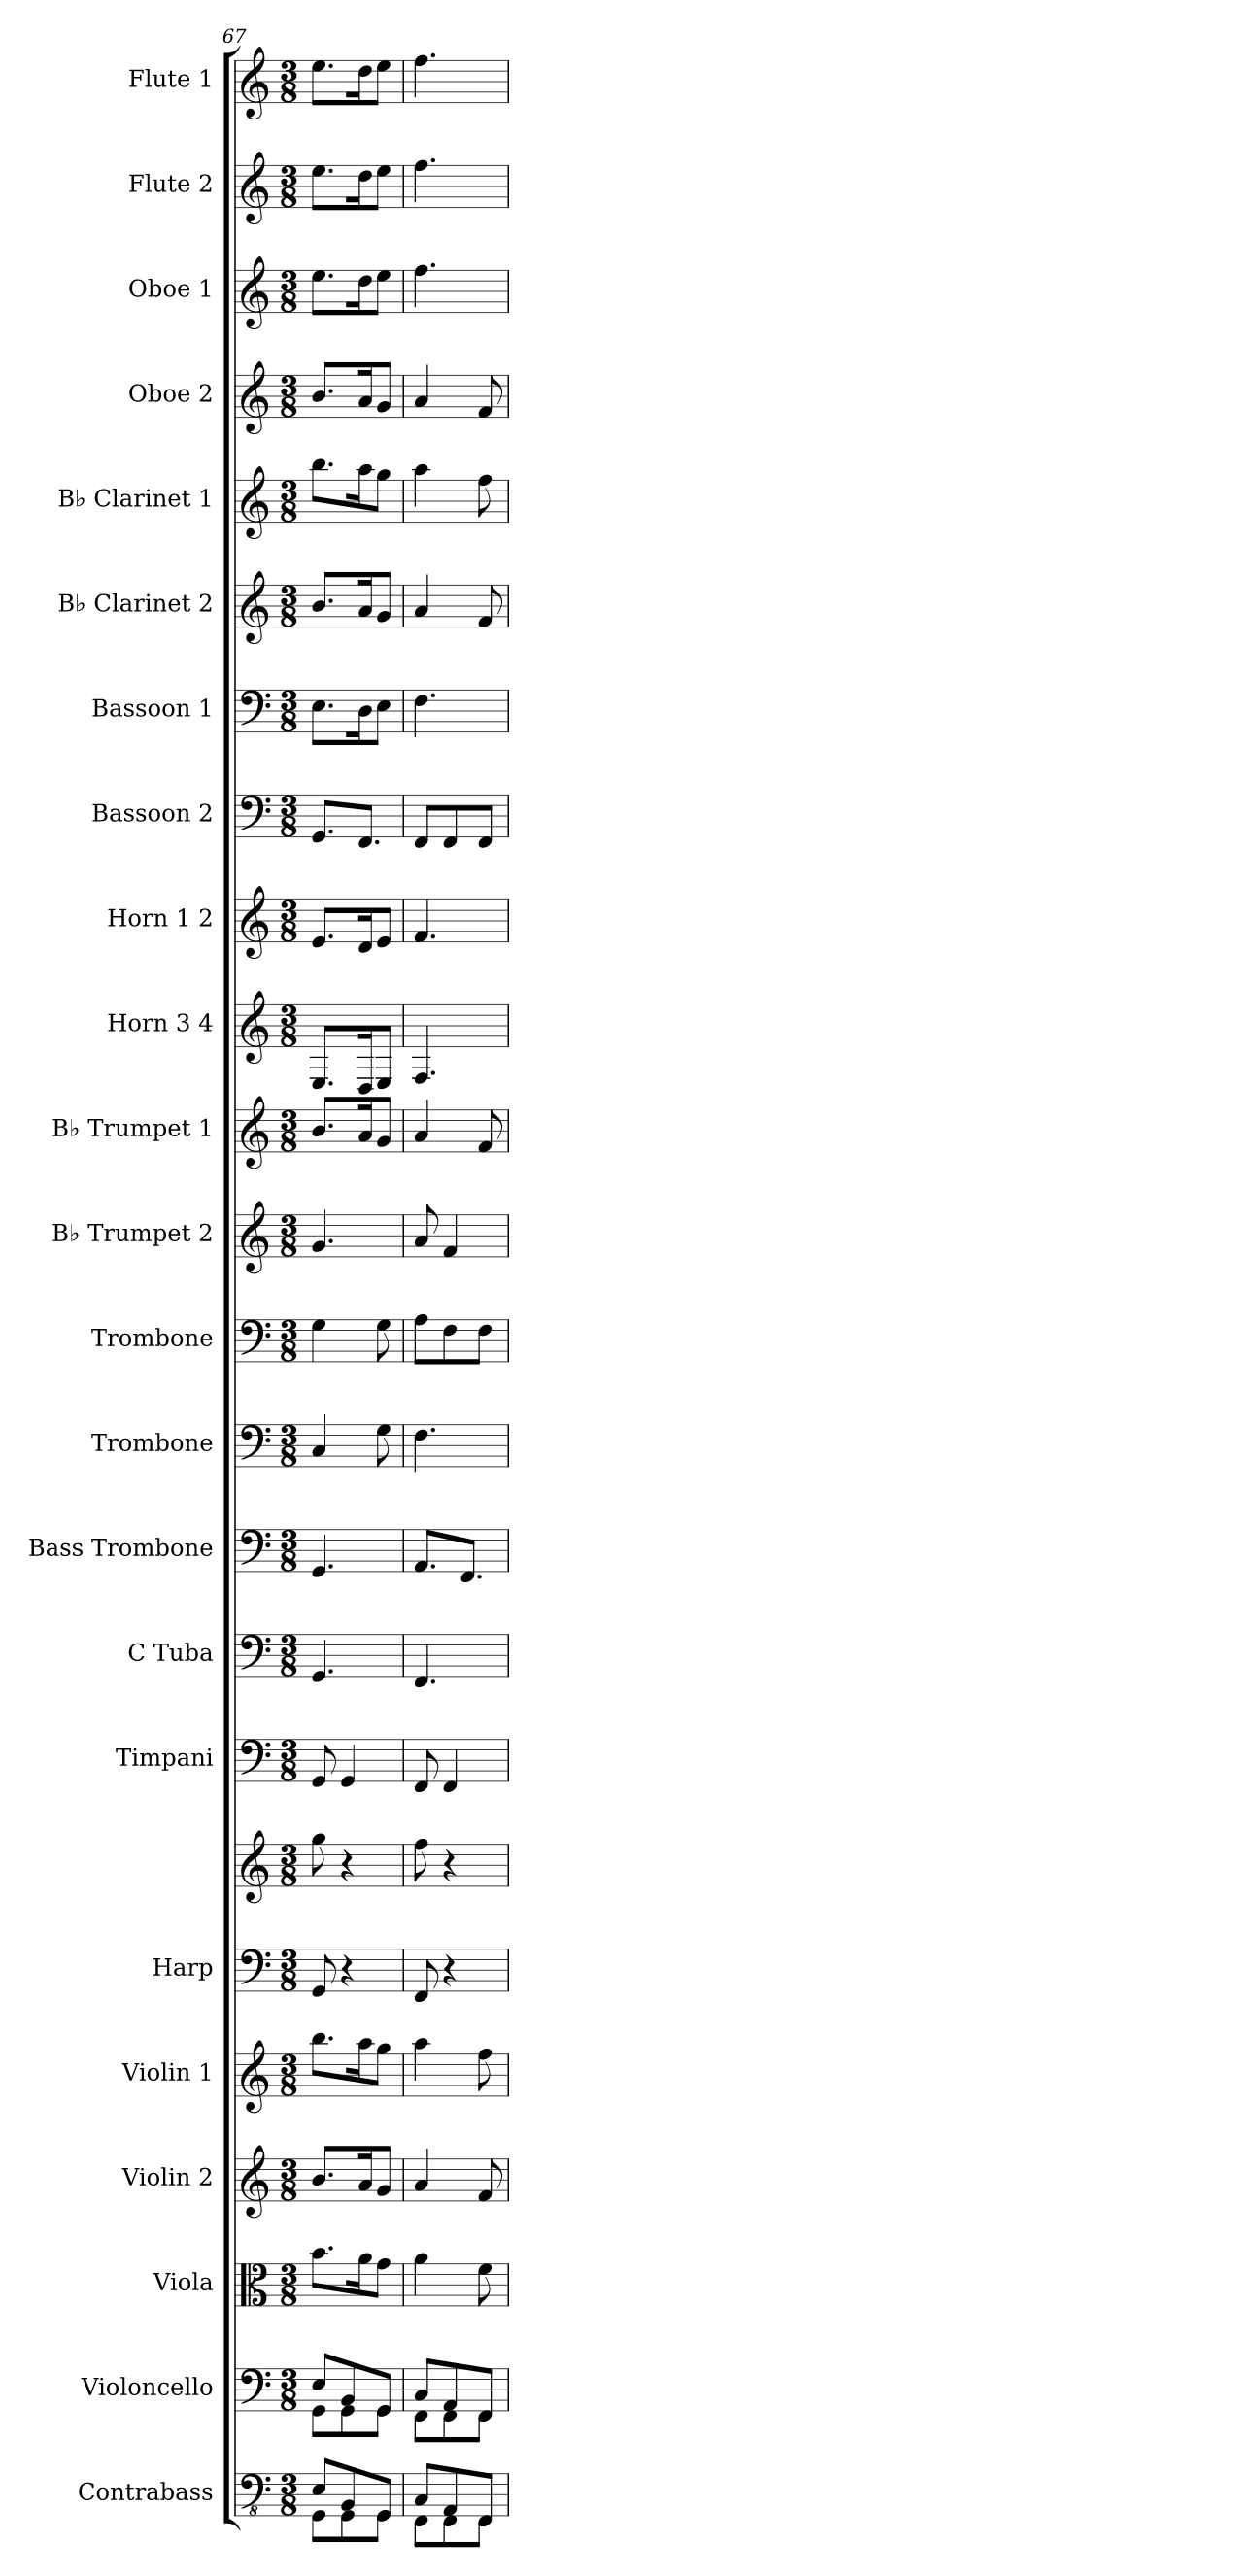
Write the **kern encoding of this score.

**kern	**kern	**kern	**kern	**kern	**kern	**kern	**kern	**kern	**kern	**kern	**kern	**kern	**kern	**kern	**kern	**kern	**kern	**kern	**kern	**kern	**kern	**kern	**kern
*part23	*part22	*part21	*part20	*part19	*part18	*part18	*part17	*part16	*part15	*part14	*part13	*part12	*part11	*part10	*part9	*part8	*part7	*part6	*part5	*part4	*part3	*part2	*part1
*staff24	*staff23	*staff22	*staff21	*staff20	*staff19	*staff18	*staff17	*staff16	*staff15	*staff14	*staff13	*staff12	*staff11	*staff10	*staff9	*staff8	*staff7	*staff6	*staff5	*staff4	*staff3	*staff2	*staff1
*I"Contrabass	*I"Violoncello	*I"Viola	*I"Violin 2	*I"Violin 1	*I"Harp	*	*I"Timpani	*I"C Tuba	*I"Bass Trombone	*I"Trombone	*I"Trombone	*I"B♭ Trumpet 2	*I"B♭ Trumpet 1	*I"Horn 3 4	*I"Horn 1 2	*I"Bassoon 2	*I"Bassoon 1	*I"B♭ Clarinet 2	*I"B♭ Clarinet 1	*I"Oboe 2	*I"Oboe 1	*I"Flute 2	*I"Flute 1
*I'Cbs.	*I'Vlc.	*I'Vla.	*I'Vln. 2	*I'Vln. 1	*I'Hrp.	*	*I'Timp.	*I'C Tu.	*I'B. Trb.	*I'Trb.	*I'Trb.	*I'B♭ Tpt. 2	*I'B♭ Tpt. 1	*I'Hn. 3 4	*I'Hn. 1 2	*I'Bsn. 2	*I'Bsn. 1	*I'B♭ Cl. 2	*I'B♭ Cl. 1	*I'Ob. 2	*I'Ob. 1	*I'Fl. 2	*I'Fl. 1
*clefFv4	*clefF4	*clefC3	*clefG2	*clefG2	*clefF4	*clefG2	*clefF4	*clefF4	*clefF4	*clefF4	*clefF4	*clefG2	*clefG2	*clefG2	*clefG2	*clefF4	*clefF4	*clefG2	*clefG2	*clefG2	*clefG2	*clefG2	*clefG2
*	*	*	*	*	*	*	*	*	*	*	*	*ITrd1c2	*ITrd1c2	*ITrd4c7	*ITrd4c7	*	*	*ITrd1c2	*ITrd1c2	*	*	*	*
*k[]	*k[]	*k[]	*k[]	*k[]	*k[]	*k[]	*k[]	*k[]	*k[]	*k[]	*k[]	*k[b-e-]	*k[b-e-]	*k[b-]	*k[b-]	*k[]	*k[]	*k[b-e-]	*k[b-e-]	*k[]	*k[]	*k[]	*k[]
*C:	*C:	*C:	*C:	*C:	*C:	*C:	*C:	*C:	*C:	*C:	*C:	*B-:	*B-:	*F:	*F:	*C:	*C:	*B-:	*B-:	*C:	*C:	*C:	*C:
*M3/8	*M3/8	*M3/8	*M3/8	*M3/8	*M3/8	*M3/8	*M3/8	*M3/8	*M3/8	*M3/8	*M3/8	*M3/8	*M3/8	*M3/8	*M3/8	*M3/8	*M3/8	*M3/8	*M3/8	*M3/8	*M3/8	*M3/8	*M3/8
=67	=67	=67	=67	=67	=67	=67	=67	=67	=67	=67	=67	=67	=67	=67	=67	=67	=67	=67	=67	=67	=67	=67	=67
*^	*^	*	*	*	*	*	*	*	*	*	*	*	*	*	*	*	*	*	*	*	*	*	*
8EE/L	8GGG\L	8E/L	8GG\L	8.b\L	8.b/L	8.bb\L	8GG/	8gg\	8GG/	4.GG/	4.GG/	4C/	4G\	4.f/	8.a/L	8.AA/L	8.A/L	8.GG/L	8.E\L	8.a/L	8.aa\L	8.b/L	8.ee\L	8.ee\L	8.ee\L
8BBB/	8GGG\	8BB/	8GG\	.	.	.	4r	4r	4GG/	.	.	.	.	.	.	.	.	.	.	.	.	.	.	.	.
.	.	.	.	16a\K	16a/K	16aa\K	.	.	.	.	.	.	.	.	16g/K	16GG/K	16G/K	8.FF/J	16D\K	16g/K	16gg\K	16a/K	16dd\K	16dd\K	16dd\K
8GGG/J	8GGG\J	8GG/J	8GG\J	8g\J	8g/J	8gg\J	.	.	.	.	.	8G\	8G\	.	8f/J	8AA/J	8A/J	.	8E\J	8f/J	8ff\J	8g/J	8ee\J	8ee\J	8ee\J
=68	=68	=68	=68	=68	=68	=68	=68	=68	=68	=68	=68	=68	=68	=68	=68	=68	=68	=68	=68	=68	=68	=68	=68	=68	=68
8CC/L	8FFF\L	8C/L	8FF\L	4a\	4a/	4aa\	8FF/	8ff\	8FF/	4.FF/	8.AA/L	4.F\	8A\L	8g/	4g/	4.BB-/	4.B-/	8FF/L	4.F\	4g/	4gg\	4a/	4.ff\	4.ff\	4.ff\
8AAA/	8FFF\	8AA/	8FF\	.	.	.	4r	4r	4FF/	.	.	.	8F\	4e-/	.	.	.	8FF/	.	.	.	.	.	.	.
.	.	.	.	.	.	.	.	.	.	.	8.FF/J	.	.	.	.	.	.	.	.	.	.	.	.	.	.
8FFF/J	8FFF\J	8FF/J	8FF\J	8f\	8f/	8ff\	.	.	.	.	.	.	8F\J	.	8e-/	.	.	8FF/J	.	8e-/	8ee-\	8f/	.	.	.
*v	*v	*	*	*	*	*	*	*	*	*	*	*	*	*	*	*	*	*	*	*	*	*	*	*	*
*	*v	*v	*	*	*	*	*	*	*	*	*	*	*	*	*	*	*	*	*	*	*	*	*	*
=	=	=	=	=	=	=	=	=	=	=	=	=	=	=	=	=	=	=	=	=	=	=	=
*-	*-	*-	*-	*-	*-	*-	*-	*-	*-	*-	*-	*-	*-	*-	*-	*-	*-	*-	*-	*-	*-	*-	*-
